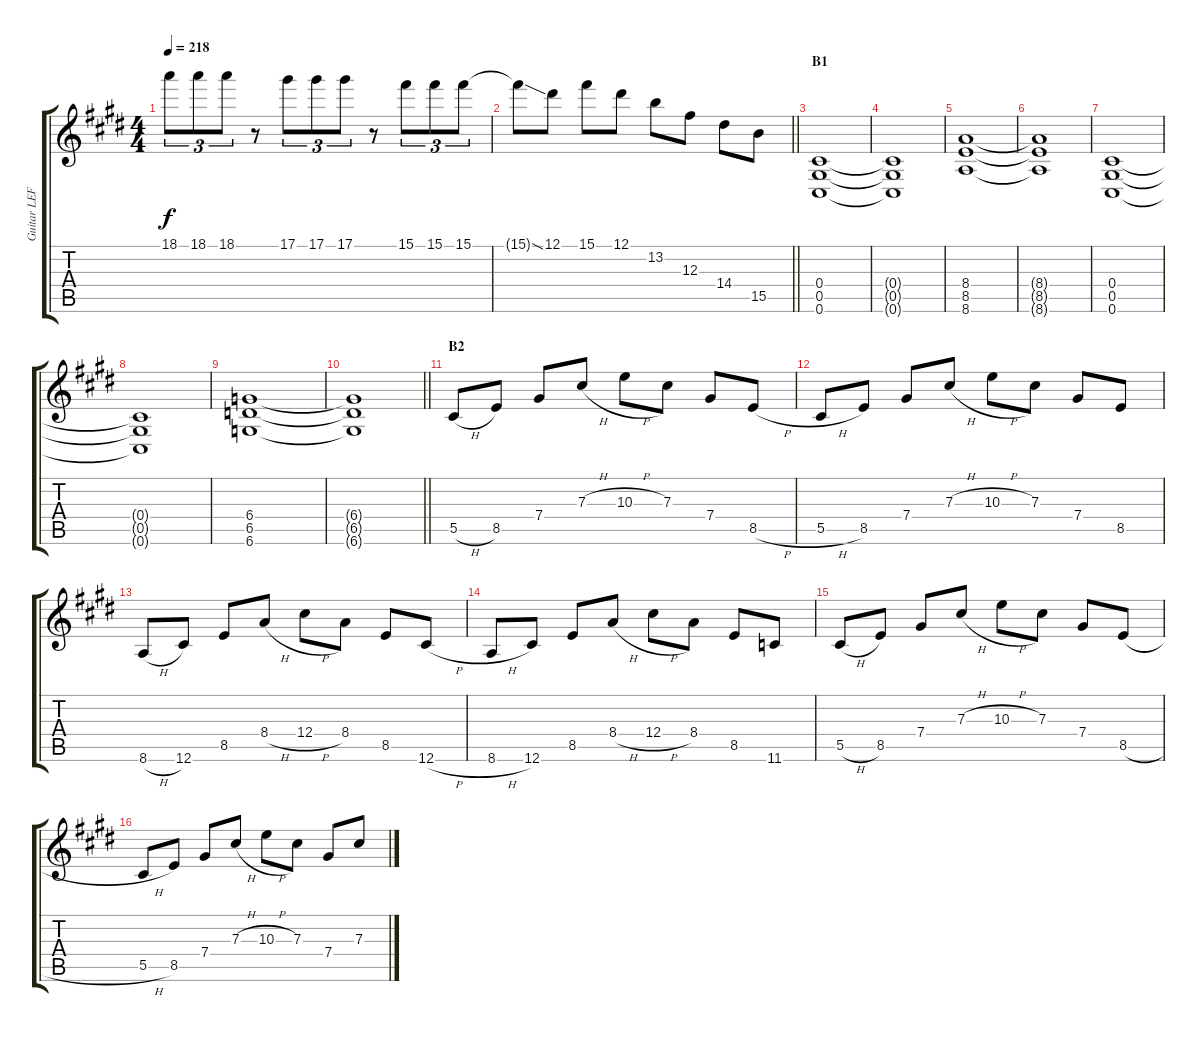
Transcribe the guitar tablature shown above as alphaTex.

\track ("Guitar LEFT" "Guitar LEF") {instrument overdrivenguitar}
\staff {score tabs}
\tuning (Eb4 Bb3 Gb3 Db3 Ab2 Db2) {hide}
\ts (4 4)
\tempo 218
\clef g2
\ks c#minor
18.1.8{tu (3 2) dy f} 18.1.8{tu (3 2)} 18.1.8{tu (3 2)} r.8 17.1.8{tu (3 2)} 17.1.8{tu (3 2)} 17.1.8{tu (3 2)} r.8 15.1.8{tu (3 2)} 15.1.8{tu (3 2)} 15.1.8{tu (3 2)} |
\barLineRight lightlight
15.1{ss t}.8 12.1.8 15.1.8 12.1.8 13.2.8 12.3.8 14.4.8 15.5.8 |
\section ("" "B1")
(0.4 0.5 0.6).1 |
(0.4{t} 0.5{t} 0.6{t}).1 |
(8.4 8.5 8.6).1 |
(8.4{t} 8.5{t} 8.6{t}).1 |
(0.4 0.5 0.6).1 |
(0.4{t} 0.5{t} 0.6{t}).1 |
(6.4 6.5 6.6).1 |
\barLineRight lightlight
(6.4{t} 6.5{t} 6.6{t}).1 |
\section ("" "B2")
5.5{h}.8 8.5.8 7.4.8 7.3{h}.8 10.3{h}.8 7.3.8 7.4.8 8.5{h}.8 |
5.5{h}.8 8.5.8 7.4.8 7.3{h}.8 10.3{h}.8 7.3.8 7.4.8 8.5.8 |
8.6{h}.8 12.6.8 8.5.8 8.4{h}.8 12.4{h}.8 8.4.8 8.5.8 12.6{h}.8 |
8.6{h}.8 12.6.8 8.5.8 8.4{h}.8 12.4{h}.8 8.4.8 8.5.8 11.6.8 |
5.5{h}.8 8.5.8 7.4.8 7.3{h}.8 10.3{h}.8 7.3.8 7.4.8 8.5{h}.8 |
5.5{h}.8 8.5.8 7.4.8 7.3{h}.8 10.3{h}.8 7.3.8 7.4.8 7.3.8
